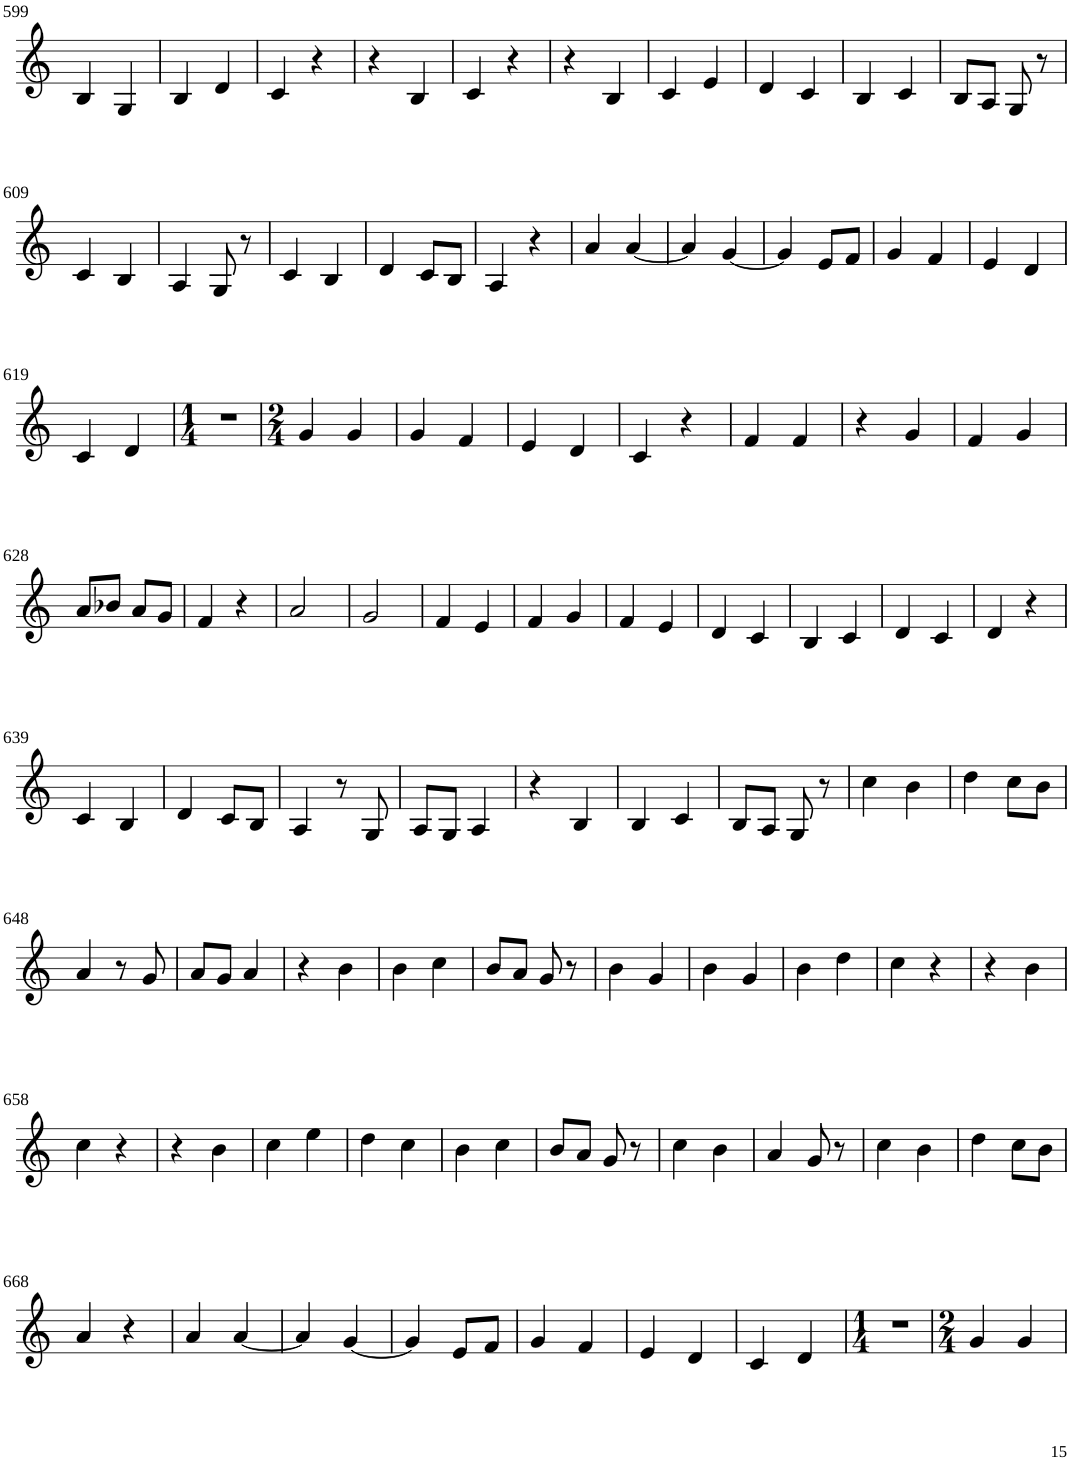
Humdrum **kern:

**kern
*part1
*staff1
*I"Violin
!!LO:PB:g=z
*clefG2
*k[]
*M2/4
=599
4B/
4G/
=600
4B/
4d/
=601
4c/
4r
=602
4r
4B/
=603
4c/
4r
=604
4r
4B/
=605
4c/
4e/
=606
4d/
4c/
=607
4B/
4c/
=608
8B/L
8A/J
8G/
8r
!!LO:LB:g=z
=609
4c/
4B/
=610
4A/
8G/
8r
=611
4c/
4B/
=612
4d/
8c/L
8B/J
=613
4A/
4r
=614
4a/
[4a/
=615
4a/]
[4g/
=616
4g/]
8e/L
8f/J
=617
4g/
4f/
=618
4e/
4d/
!!LO:LB:g=z
=619
4c/
4d/
=620
*M1/4
4r
=621
*M2/4
4g/
4g/
=622
4g/
4f/
=623
4e/
4d/
=624
4c/
4r
=625
4f/
4f/
=626
4r
4g/
=627
4f/
4g/
!!LO:LB:g=z
=628
8a/L
8b-X/J
8a/L
8g/J
=629
4f/
4r
=630
2a/
=631
2g/
=632
4f/
4e/
=633
4f/
4g/
=634
4f/
4e/
=635
4d/
4c/
=636
4B/
4c/
=637
4d/
4c/
=638
4d/
4r
!!LO:LB:g=z
=639
4c/
4B/
=640
4d/
8c/L
8B/J
=641
4A/
8r
8G/
=642
8A/L
8G/J
4A/
=643
4r
4B/
=644
4B/
4c/
=645
8B/L
8A/J
8G/
8r
=646
4cc\
4b\
=647
4dd\
8cc\L
8b\J
!!LO:LB:g=z
=648
4a/
8r
8g/
=649
8a/L
8g/J
4a/
=650
4r
4b\
=651
4b\
4cc\
=652
8b/L
8a/J
8g/
8r
=653
4b\
4g/
=654
4b\
4g/
=655
4b\
4dd\
=656
4cc\
4r
=657
4r
4b\
!!LO:LB:g=z
=658
4cc\
4r
=659
4r
4b\
=660
4cc\
4ee\
=661
4dd\
4cc\
=662
4b\
4cc\
=663
8b/L
8a/J
8g/
8r
=664
4cc\
4b\
=665
4a/
8g/
8r
=666
4cc\
4b\
=667
4dd\
8cc\L
8b\J
!!LO:LB:g=z
=668
4a/
4r
=669
4a/
[4a/
=670
4a/]
[4g/
=671
4g/]
8e/L
8f/J
=672
4g/
4f/
=673
4e/
4d/
=674
4c/
4d/
=675
*M1/4
4r
=676
*M2/4
4g/
4g/
=
*-
